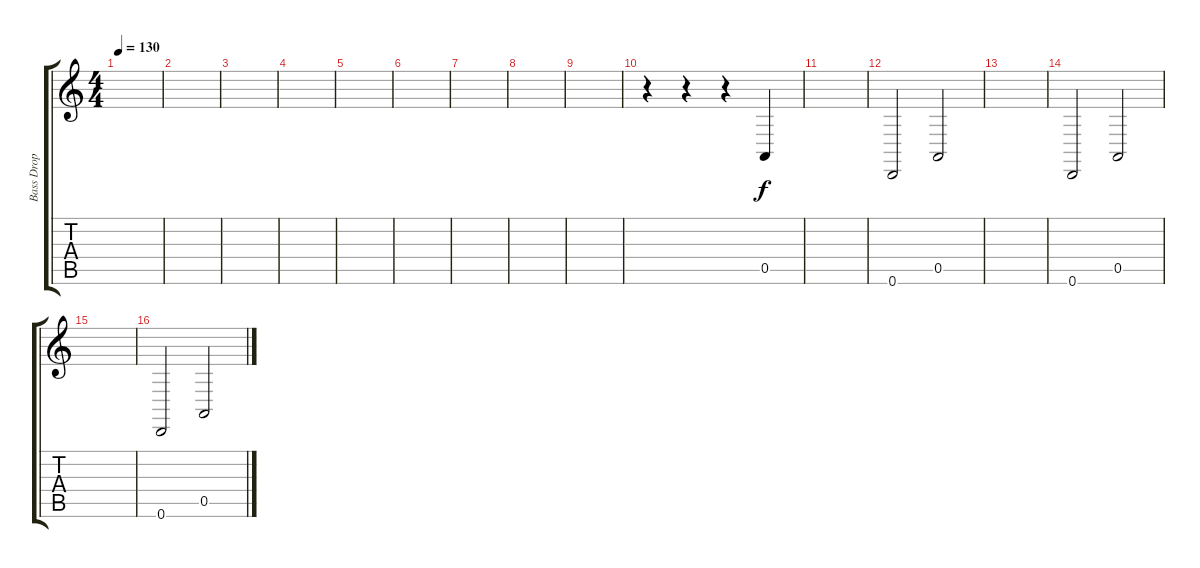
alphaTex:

\track ("Bass Drop D Tuning" "Bass Drop ") {instrument pizzicatostrings}
\staff {score tabs}
\tuning (E4 B3 G3 D3 A2 D2) {hide}
\ts (4 4)
\tempo 130
\clef g2
\ks c
|
|
|
|
|
|
|
|
|
r.4 r.4 r.4 0.5.4 |
|
0.6.2 0.5.2 |
|
0.6.2 0.5.2 |
|
0.6.2 0.5.2
